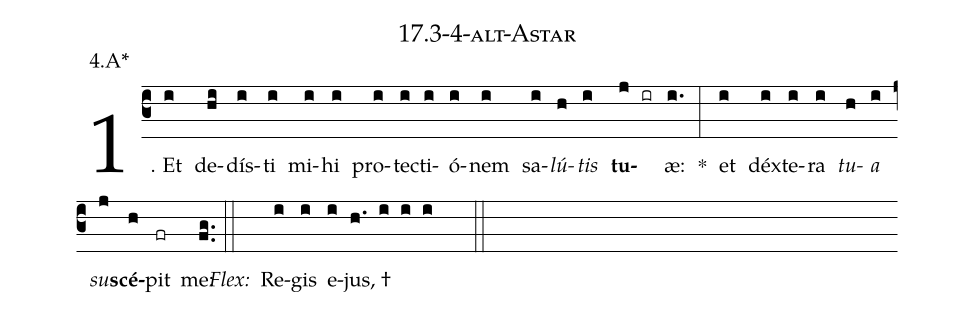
name: 17.3-4-alt-Astar;
annotation: 4.A*;
%%
(c3)1. Et(i) de(hi)dís(i)ti(i) mi(i)hi(i) pro(i)tec(i)ti(i)ó(i)nem(i) sa(i)<i>lú</i>(h)<i>tis</i>(i) <b>tu</b>(j ir)æ:(i.) *(:) et(i) déx(i)te(i)ra(i) <i>tu</i>(h)<i>a</i>(i) <i>su</i>(j)<b>scé</b>(h)pit(fr) me:(fg..) (::)
<i>Flex:</i>()  Re(i)gis(i) e(i)jus, †(h. i i i  ::)

%E(i) u(h) o(i) u(j) a(h) e.(fg..) (::)
